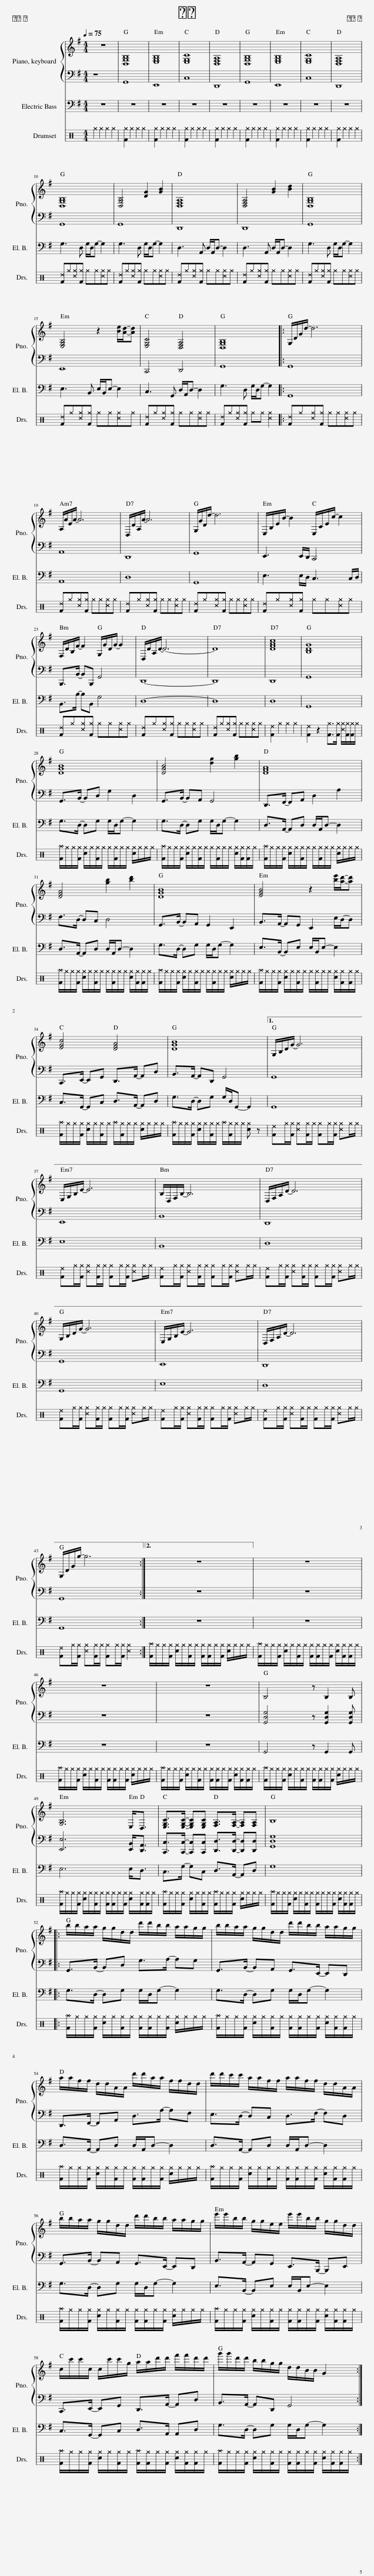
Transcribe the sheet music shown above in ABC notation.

X:1
%%score { 1 | 2 } 3 4
L:1/8
Q:1/4=75
M:4/4
I:linebreak $
K:G
V:1 treble
V:2 bass
V:3 bass transpose=-12
V:4 perc
K:none
V:1
 z8 | [D,G,B,]8 | [E,G,B,]8 | [E,G,C]8 | [D,F,A,]8 | %5
 [D,G,B,]8 | [E,G,B,]8 | [E,G,C]8 | [D,F,A,]8 |$ [D,G,B,]8 | %10
 [D,G,B,]4 [DG]2 [GB]2 | [D,F,A,]8 | [D,F,A,]4 [GB]2 [Bd]2 | [D,G,B,]8 |$ [E,G,B,]4 z2 [Be]/[Ad]/-[Ad] | %15
 [E,G,C]4 [D,F,A,]4 | [D,G,B,]8 |: G,/D/G/d/- d6 |$ A,/A/E/A/- A6 | D,/D/A,/A/- A6 | %20
 G,/G/D/d/- d6 | E,/B,/E/B/- B2 E,/C/E/c/- c2 |$ F,/D/B,/F/- F2 G,/G/D/G/- G2 | D,/D/A,/D/- D6- | D8 | %25
 [DFAc]8 | [B,DG]8 |$ [DGB]8 | [DGB]4 [dg]2 [gb]2 | [DFA]8 |$ %30
 [DFA]4 [gb]2 [bd']2 | [DGB]8 | [EGB]4 z2 [be']/[ad']/-[ad'] |$ [EGc]4 [DFA]4 | [DGB]8 |1 %35
 G,/B,/D/G/- G6 |$ E,/G,/B,/E/- E6 | B,/D,/F,/B,/- B,6 | D,/F,/A,/D/- D6 |$ G,/B,/D/G/- G6 | %40
 E,/G,/B,/E/- E6 | D,/F,/A,/D/- D6 |$ G,/D/G/g/- g6 :|2 z8 || z8 |$ %45
 z8 | z8 | B,4 z B,2 B, |$ [G,B,]6 E,<D, | [E,G,C]>[E,G,C]- [E,G,C][E,G,C] [F,A,]>[F,A,]- [F,A,][F,A,] | %50
 B,8 |:$ b/b/a/a/ g/g/d/d/ d'/d'/b/b/ a/a/g/g/ | b/b/a/a/ g/g/d/d/ d'/d'/b/b/ a/a/g/g/ |$ a/a/f/f/ d/d/A/A/ d'/d'/a/a/ f/f/d/d/ | d'/d'/c'/c'/ a/a/f/f/ a/a/f/f/ d/d/A/A/ |$ %55
 b/b/a/a/ g/g/d/d/ d'/d'/b/b/ a/a/g/g/ | e'/e'/b/b/ g/g/e/e/ e'/e'/b/b/ g/g/d/d/ |$ c/c'/c'/c/ c/c'/c'/g/ a/a/d'/d'/ f'/f'/d'/d'/ | g'/g'/d'/d'/ b/b/g/g/ d/d/B/B/ G2 :| %59
V:2
 z8 | G,,8 | E,,8 | C,8 | D,,8 | %5
 G,,8 | E,,8 | C,8 | D,,8 |$ G,,8 | %10
 G,,8 | D,,8 | D,,8 | G,,8 |$ E,,8 | %15
 C,,4 D,,4 | G,,8 |: G,,8 |$ A,,8 | D,,8 | %20
 G,,8 | E,,3 E,,/D,,/ C,,4 |$ B,,,>B,,- B,,B,,, G,,4 | D,,8- | D,,8 | %25
 D,,8 | G,,8 |$ G,,>B,,- B,,D, G,2 D,2 | G,,>B,,- B,,A,, G,,4 | D,,>F,,- F,,A,, D,2 A,2 |$ %30
 F,>D,- D,C, D,4 | G,,>B,,- B,,A,, G,,2 E,,2 | B,,>A,,- A,,G,, E,,2 E,/D,/-D, |$ C,,>E,,- E,,G,, D,,>A,,- A,,D, | B,,>A,,- A,,D,, G,,4 |1 %35
 G,,8 |$ E,,8 | B,,8 | D,,8 |$ G,,8 | %40
 E,,8 | D,,8 |$ G,,8 :|2 z8 || z8 |$ %45
 z8 | z8 | [G,,D,G,]4 z [G,,D,G,]2 [G,,D,G,] |$ [E,,E,]6 [E,,B,,]<[D,,A,,] | [C,,C,]>[C,,C,]- [C,,C,][C,,C,] [D,,D,]>[D,,D,]- [D,,D,][D,,D,] | %50
 [G,,D,G,]8 |:$ G,,>B,,- B,,D, G,>A,- A,G, | G,,>B,,- B,,A,, G,,>E,,- E,,D,, |$ D,,>F,,- F,,A,, D,>A,- A,F, | E,>D,- D,C, D,>F,- F,D, |$ %55
 G,,>B,,- B,,A,, G,,>E,,- E,,D,, | B,,>A,,- A,,G,, E,,>B,,,- B,,,E,, |$ C,,>E,,- E,,G,, D,,>A,,- A,,D, | B,,>A,,- A,,D,, G,,4 :| %59
V:3
 z8 | z8 | z8 | z8 | z8 | %5
 z8 | z8 | z8 | z8 |$ G,3 D, G,/D,/G,- G,2 | %10
 G,3 D, G,/D,/G,- G,2 | D,3 A,, D,/A,,/D,- D,2 | D,3 A,, D,/A,,/D,- D,2 | G,3 D, G,/D,/G,- G,2 |$ E,3 B,, E,/B,,/E,- E,2 | %15
 C,3 G,, D,/A,,/D,- D,2 | G,3 D, G,/D,/G,- G,2 |: G,,8 |$ A,,8 | D,8 | %20
 G,,8 | E,3 E,/D,/ C,3 C,/D,/ |$ B,,>B,- B,B,, G,4 | D,8- | D,8 | %25
 D,8 | G,,8 |$ G,>D,- D,G, G,/D,/G,- G,2 | G,>D,- D,G, G,/D,/G,- G,2 | D,>A,,- A,,D, D,/A,,/D,- D,2 |$ %30
 D,>A,,- A,,D, D,/A,,/D,- D,2 | G,>D,- D,G, G,/D,/G,- G,2 | E,>B,,- B,,E, E,/B,,/E,- E,2 |$ C,>G,,- G,,C, D,>A,,- A,,D, | G,>D,- D,G, G,/D,/G,,- G,,2 |1 %35
 G,,8 |$ E,8 | B,,8 | D,8 |$ G,,8 | %40
 E,8 | D,8 |$ G,,8 :|2 z8 || z8 |$ %45
 z8 | z8 | G,,4 z G,,2 G,, |$ E,6 E,<D, | C,>G,- G,C, D,>A,,- A,,D, | %50
 G,8 |:$ G,>D,- D,G, G,/D,/G,- G,2 | G,>D,- D,G, G,/D,/G,- G,2 |$ D,>A,,- A,,D, D,/A,,/D,- D,2 | D,>A,,- A,,D, D,/A,,/D,- D,2 |$ %55
 G,>D,- D,G, G,/D,/G,- G,2 | E,>B,,- B,,E, E,/B,,/E,- E,2 |$ C,>G,,- G,,C, D,>A,, A,,D, | G,>D,- D,G, G,/D,/G,- G,2 :| %59
V:4
[K:C] ^g2 ^g2 ^g2 ^g2 | [F^g]2 ^g2 ^g2 ^g2 | [F^g]2 ^g2 ^g2 ^g2 | [F^g]2 ^g2 ^g2 ^g2 | [F^g]2 ^g2 ^g2 ^g2 | %5
 [F^g]2 ^g2 ^g2 ^g2 | [F^g]2 ^g2 ^g2 ^g2 | [F^g]2 ^g2 ^g2 ^g2 | [F^g]2 ^g2 ^g2 ^g2 |$ [F^d]^g[^c^g][F^g] ^g^g[^c^g]^g | %10
 [F^d]^g[^c^g][F^g] ^g^g[^c^g]^g | [F^d]^g[^c^g][F^g] ^g^g[^c^g]^g | [F^d]^g[^c^g][F^g] ^g^g[^c^g]^g | [F^d]^g[^c^g][F^g] ^g^g[^c^g]^g |$ [F^d]^g[^c^g][F^g] ^g^g[^c^g]^g | %15
 [F^d]^g[^c^g][F^g] ^g^g[^c^g]^g | [F^d]^g[^c^g][F^g] ^g^g [^c^g]2 |: [F^d]^g[^c^g][F^g] ^g^g[^c^g]^g |$ [F^d]^g[^c^g][F^g] ^g^g[^c^g]^g | [F^d]^g[^c^g][F^g] ^g^g[^c^g]^g | %20
 [F^d]^g[^c^g][F^g] ^g^g[^c^g]^g | [F^d]^g[^c^g][F^g] ^g^g[^c^g]^g |$ [F^d]^g[^c^g][F^g] ^g^g[^c^g]^g | [F^d]^g[^c^g][F^g] ^g^g[^c^g]^g | [F^d]^g[^c^g][F^g] ^g^g[^c^g]^g | %25
 [F^e]2 ^g2 ^g2 ^g2 | [F^e]2 z2 [F^g]>[F^g] [^c^g]/[F^g]/[F^g]/^g/ |$ [F^a]/^g/^g/[F^g]/ [c^g]/^g/[F^g]/^g/ ^g/[F^g]/^g/^g/ [c^g]/^g/^g/^g/ | [F^a]/^g/^g/[F^g]/ [c^g]/^g/[F^g]/^g/ ^g/[F^g]/^g/^g/ [c^g]/[F^g]/[F^g]/^g/ | [F^a]/^g/^g/[F^g]/ [c^g]/^g/[F^g]/^g/ ^g/[F^g]/^g/^g/ [c^g]/^g/^g/^g/ |$ %30
 [F^a]/^g/^g/[F^g]/ [c^g]/^g/[F^g]/^g/ ^g/[F^g]/^g/^g/ [c^g]/[F^g]/[F^g]/^g/ | [F^a]/^g/^g/[F^g]/ [c^g]/^g/[F^g]/^g/ ^g/[F^g]/^g/^g/ [c^g]/^g/^g/^g/ | [F^a]/^g/^g/[F^g]/ [c^g]/^g/[F^g]/^g/ ^g/[F^g]/^g/^g/ [c^g]/[F^g]/[F^g]/^g/ |$ [F^a]/^g/^g/[F^g]/ [c^g]/^g/[F^g]/^g/ ^a/[F^g]/^g/^g/ [c^g]/^g/^g/^g/ | [F^a]/^g/^g/[F^g]/ [c^g]/^g/[F^g]/^g/ ^a/[F^g]/^g/^g/ [c^g] z |1 %35
 [F^e]^g/[F^g]/ [^c^g][F^g]/^g/ [F^g]^g/[F^g]/ [^c^g]^g/^g/ |$ [F^e]^g/[F^g]/ [^c^g][F^g]/^g/ [F^g]^g/[F^g]/ [^c^g]^g/^g/ | [F^e]^g/[F^g]/ [^c^g][F^g]/^g/ [F^g]^g/[F^g]/ [^c^g]^g/^g/ | [F^e]^g/[F^g]/ [^c^g][F^g]/^g/ [F^g]^g/[F^g]/ [^c^g]^g/^g/ |$ [F^e]^g/[F^g]/ [^c^g][F^g]/^g/ [F^g]^g/[F^g]/ [^c^g]^g/^g/ | %40
 [F^e]^g/[F^g]/ [^c^g][F^g]/^g/ [F^g]^g/[F^g]/ [^c^g]^g/^g/ | [F^e]^g/[F^g]/ [^c^g][F^g]/^g/ [F^g]^g/[F^g]/ [^c^g]^g/^g/ |$ [F^e]^g/[F^g]/ [^c^g][F^g]/^g/ [F^g]^g/[F^g]/ [^c^g]2 :|2 [F^a]/^g/^g/[F^g]/ [c^g]/^g/[F^g]/^g/ [F^g]/[F^g]/^g/[F^g]/ [c^g]/^g/^g/^g/ || [F^a]/^g/^g/[F^g]/ [c^g]/^g/[F^g]/^g/ [F^g]/[F^g]/^g/[F^g]/ [c^g]/[F^g]/[F^g]/^g/ |$ %45
 [F^a]/^g/^g/[F^g]/ [c^g]/^g/[F^g]/^g/ [F^g]/[F^g]/^g/[F^g]/ [c^g]/^g/^g/^g/ | [F^a]/^g/^g/[F^g]/ [c^g]/^g/[F^g]/^g/ [F^g]/[F^g]/^g/[F^g]/ [c^g]/[F^g]/[F^g]/^g/ | [F^a]/^g/^g/[F^g]/ [c^g]/^g/[F^g]/^g/ [F^g]/[F^g]/^g/[F^g]/ [c^g]/^g/^g/^g/ |$ [F^a]/^g/^g/[F^g]/ [c^g]/^g/[F^g]/^g/ [F^g]/[F^g]/^g/[F^g]/ [c^g]/[F^g]/[F^g]/^g/ | [F^a]/^g/^g/[F^g]/ [c^g]/^g/[F^g]/^g/ [F^a]/^g/^g/[F^g]/ [c^g]/^g/^g/^g/ | %50
 [F^a]/^g/^g/[F^g]/ [c^g]/^g/[F^g]/^g/ [F^g]/^g/^g/[F^g]/ [c^g]/[F^g]/[F^g]/^g/ |:$ [F^a]/^g/^g/[F^g]/ [c^g]/^g/[F^g]/^g/ [F^g]/[F^g]/^g/[F^g]/ [c^g]/^g/^g/^g/ | [F^a]/^g/^g/[F^g]/ [c^g]/^g/[F^g]/^g/ [F^g]/[F^g]/^g/[F^g]/ [c^g]/[F^g]/[F^g]/^g/ |$ [F^a]/^g/^g/[F^g]/ [c^g]/^g/[F^g]/^g/ [F^g]/[F^g]/^g/[F^g]/ [c^g]/^g/^g/^g/ | [F^a]/^g/^g/[F^g]/ [c^g]/^g/[F^g]/^g/ [F^g]/[F^g]/^g/[F^g]/ [c^g]/[F^g]/[F^g]/^g/ |$ %55
 [F^a]/^g/^g/[F^g]/ [c^g]/^g/[F^g]/^g/ [F^g]/[F^g]/^g/[F^g]/ [c^g]/^g/^g/^g/ | [F^a]/^g/^g/[F^g]/ [c^g]/^g/[F^g]/^g/ [F^g]/[F^g]/^g/[F^g]/ [c^g]/[F^g]/[F^g]/^g/ |$ [F^a]/^g/^g/[F^g]/ [c^g]/^g/[F^g]/^g/ [F^a]/[F^g]/^g/[F^g]/ [c^g]/[F^g]/[F^g]/^g/ | [F^a]/^g/^g/[F^g]/ [c^g]/^g/[F^g]/^g/ [F^g]/[F^g]/^g/[F^g]/ [c^g]/[F^g]/[F^g]/^g/ :| %59
